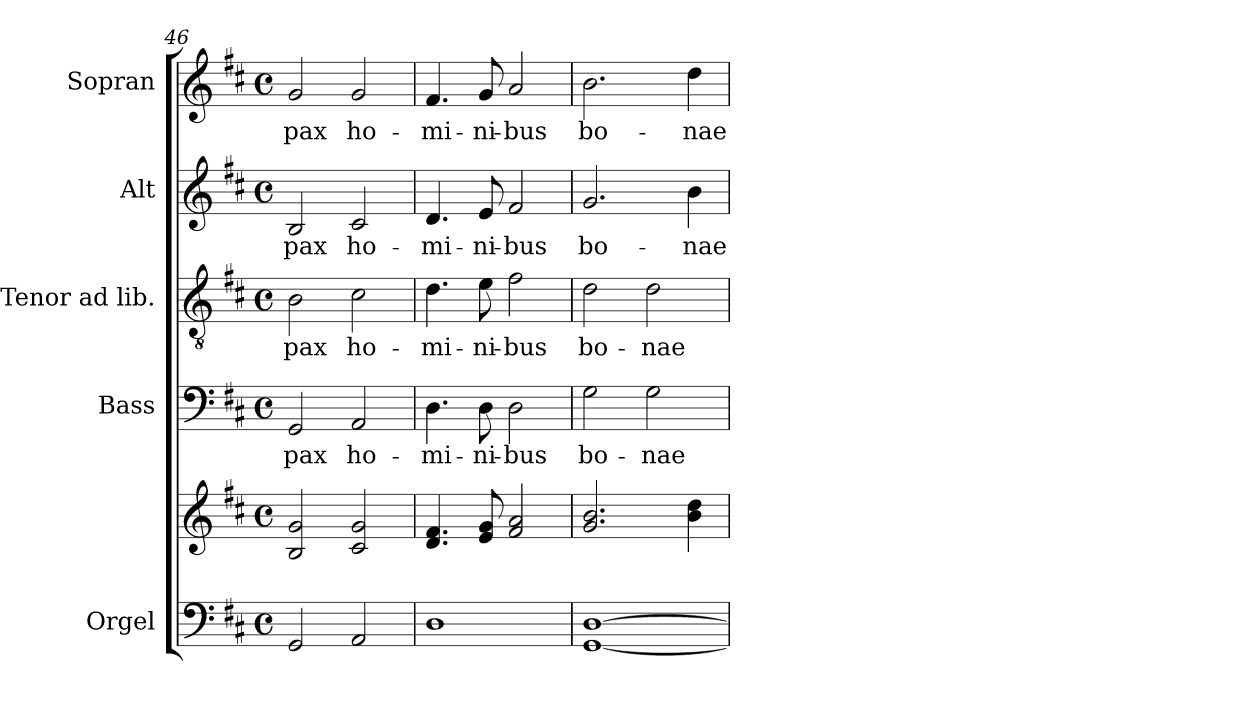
**kern	**kern	**kern	**text	**kern	**text	**kern	**text	**kern	**text
*part5	*part5	*part4	*part4	*part3	*part3	*part2	*part2	*part1	*part1
*staff6	*staff5	*staff4	*staff4	*staff3	*staff3	*staff2	*staff2	*staff1	*staff1
*I"Orgel	*	*I"Bass	*	*I"Tenor ad lib.	*	*I"Alt	*	*I"Sopran	*
*I'Org.	*	*I'B.	*	*I'T.	*	*I'A.	*	*I'S.	*
*clefF4	*clefG2	*clefF4	*	*clefGv2	*	*clefG2	*	*clefG2	*
*k[f#c#]	*k[f#c#]	*k[f#c#]	*	*k[f#c#]	*	*k[f#c#]	*	*k[f#c#]	*
*D:	*D:	*D:	*	*D:	*	*D:	*	*D:	*
*M4/4	*M4/4	*M4/4	*	*M4/4	*	*M4/4	*	*M4/4	*
*met(c)	*met(c)	*met(c)	*	*met(c)	*	*met(c)	*	*met(c)	*
=46	=46	=46	=46	=46	=46	=46	=46	=46	=46
!	!	!	!LO:LY:b	!	!LO:LY:b	!	!LO:LY:b	!	!LO:LY:b
2GG/	2B/ 2g/	2GG/	pax	2B\	pax	2B/	pax	2g/	pax
!	!	!	!LO:LY:b	!	!LO:LY:b	!	!LO:LY:b	!	!LO:LY:b
2AA/	2c#/ 2g/	2AA/	ho-	2c#\	ho-	2c#/	ho-	2g/	ho-
=47	=47	=47	=47	=47	=47	=47	=47	=47	=47
!	!	!	!LO:LY:b	!	!LO:LY:b	!	!LO:LY:b	!	!LO:LY:b
1D	4.d/ 4.f#/	4.D\	-mi-	4.d\	-mi-	4.d/	-mi-	4.f#/	-mi-
!	!	!	!LO:LY:b	!	!LO:LY:b	!	!LO:LY:b	!	!LO:LY:b
.	8e/ 8g/	8D\	-ni-	8e\	-ni-	8e/	-ni-	8g/	-ni-
!	!	!	!LO:LY:b	!	!LO:LY:b	!	!LO:LY:b	!	!LO:LY:b
.	2f#/ 2a/	2D\	-bus	2f#\	-bus	2f#/	-bus	2a/	-bus
=48	=48	=48	=48	=48	=48	=48	=48	=48	=48
!	!	!	!LO:LY:b	!	!LO:LY:b	!	!LO:LY:b	!	!LO:LY:b
[1GG [1D	2.g/ 2.b/	2G\	bo-	2d\	bo-	2.g/	bo-	2.b\	bo-
!	!	!	!LO:LY:b	!	!LO:LY:b	!	!	!	!
.	.	2G\	-nae	2d\	-nae	.	.	.	.
!	!	!	!	!	!	!	!LO:LY:b	!	!LO:LY:b
.	4b\ 4dd\	.	.	.	.	4b\	-nae	4dd\	-nae
=	=	=	=	=	=	=	=	=	=
*-	*-	*-	*-	*-	*-	*-	*-	*-	*-
